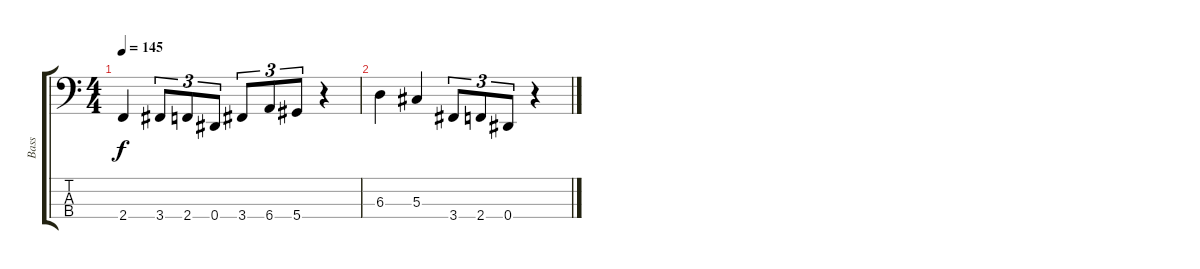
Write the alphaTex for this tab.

\track ("Bass" "Bass") {instrument electricbasspick}
\staff {score tabs}
\tuning (Gb2 Db2 Ab1 Eb1) {hide}
\ts (4 4)
\tempo 145
\clef f4
\ks c
2.4.4{dy f} 3.4.8{tu (3 2)} 2.4.8{tu (3 2)} 0.4.8{tu (3 2)} 3.4.8{tu (3 2)} 6.4.8{tu (3 2)} 5.4.8{tu (3 2)} r.4 |
6.3.4 5.3.4 3.4.8{tu (3 2)} 2.4.8{tu (3 2)} 0.4.8{tu (3 2)} r.4
